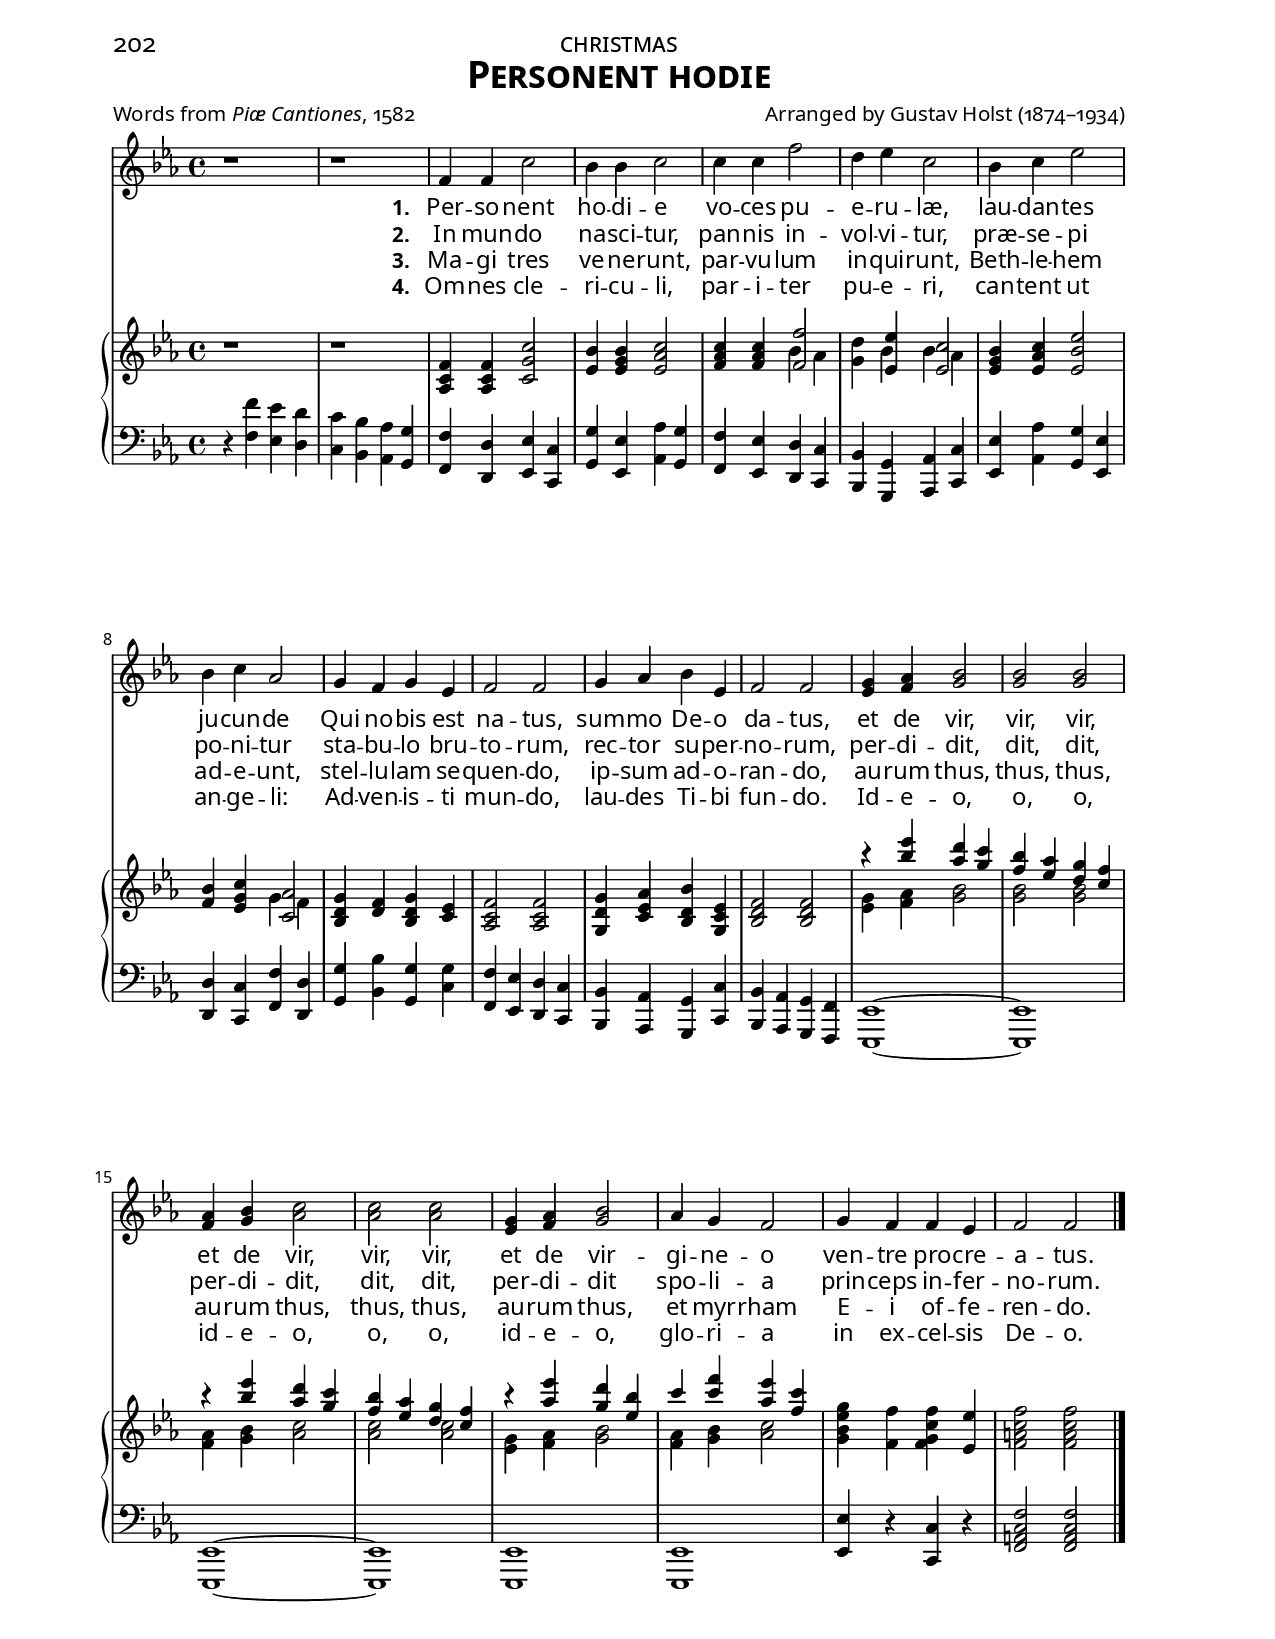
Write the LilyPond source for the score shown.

\version "2.14.2"
\include "util.ly"
\header {
  title = \markup{\override #'(font-name . "Garamond Premier Pro Semibold"){ \abs-fontsize #18 \smallCapsOldStyle"Personent hodie"}}
  poet = \markup \concat{"Words from " \italic "Piæ Cantiones" \oldStyleNum", 1582"}
  composer = \markup\oldStyleNum"Arranged by Gustav Holst (1874–1934)"
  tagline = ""
}
\paper {
  %print-all-headers = ##t
  paper-height = 11\in
  paper-width = 8.5\in
  indent = 0\in
  %system-system-spacing = #'((basic-distance . 10) (padding . 0))
  %system-system-spacing =
  %  #'((basic-distance . 0)
  %     (minimum-distance . 0)
  %     (padding . -0.35)
  %     (stretchability . 100))
  ragged-last-bottom = ##f
  ragged-bottom = ##f
  two-sided = ##t
  inner-margin = 1\in
  outer-margin = 0.75\in
  top-margin = 0.26\in
  bottom-margin = 0.25\in
  first-page-number = #202
  print-first-page-number = ##t
  headerLine = \markup{\override #'(font-name . "Garamond Premier Pro") \smallCapsOldStyle"christmas"}
  oddHeaderMarkup = \markup\fill-line{
     \override #'(font-name . "Garamond Premier Pro")\abs-fontsize #12.5
     \combine 
        \fill-line{"" \on-the-fly #print-page-number-check-first
        \oldStylePageNum""
        }
        \fill-line{\headerLine}
  }
  evenHeaderMarkup = \markup {
     \override #'(font-name . "Garamond Premier Pro")\abs-fontsize #12.5
     \combine
        \on-the-fly #print-page-number-check-first
        \oldStylePageNum""
        \fill-line{\headerLine}
  }
}
#(set-global-staff-size 18) \paper{ #(define fonts (make-pango-font-tree "Garamond Premier Pro" "Garamond Premier Pro" "Garamond Premier Pro" (/ 18 20))) }
global = {
  \key ees \major
  \time 4/4
  \autoBeamOff
}

sopMusic = \relative c' {
  b'1\rest |
  b1\rest |
  \oneVoice
  f4 f c'2 |
  bes4 bes c2 |
  c4 c f2 |
  d4 ees c2 |
  
  bes4 c ees2 |
  bes4 c aes2 |
  g4 f g ees |
  f2 f |
  g4 aes bes ees, |
  f2 f |
  <ees g>4 <f aes> <bes g>2 |
  
  <bes g> <bes g> |
  <aes f>4 <bes g> <c aes>2 |
  <c aes> <c aes> |
  <g ees>4 <aes f> <bes g>2 |
  aes4 g f2 |
  g4 f f ees |
  f2 f \bar "|."
}
sopWords = \lyricmode {
  
}

altoMusic = \relative c' {
  
}
altoWords = \lyricmode {
  \set stanza = #"1. "
  Per -- so -- nent ho -- di -- e
  vo -- ces pu -- e -- ru -- læ,
  lau -- dan -- tes ju -- cun -- de
  Qui no -- bis est na -- tus,
  sum -- mo De -- o da -- tus,
  et de vir, vir, vir,
  et de vir, vir, vir,
  et de vir -- gi -- ne -- o
  ven -- tre pro -- cre -- a -- tus.
}
altoWordsII = \lyricmode {
%\markup\italic
  \set stanza = #"2. "
  In mun -- do na -- sci -- tur,
  pan -- nis in -- vol -- vi -- tur,
  præ -- se -- pi po -- ni -- tur
  sta -- bu -- lo bru -- to -- rum,
  rec -- tor su -- per -- no -- rum,
  per -- di -- dit, dit, dit,
  per -- di -- dit, dit, dit,
  per -- di -- dit spo -- li -- a
  prin -- ceps in -- fer -- no -- rum.
}
altoWordsIII = \lyricmode {
  \set stanza = #"3. "
  Ma -- gi tres ve -- ne -- runt,
  par -- vu -- lum in -- qui -- runt,
  Beth -- le -- hem ad -- e -- unt,
  stel -- lu -- lam se -- quen -- do,
  ip -- sum ad -- o -- ran -- do,
  au -- rum thus, thus, thus,
  au -- rum thus, thus, thus,
  au -- rum thus, et myr -- rham
  E -- i of -- fe -- ren -- do.
}
altoWordsIV = \lyricmode {
  \set stanza = #"4. "
  Om -- nes cle -- ri -- cu -- li,
  par -- i -- ter pu -- e -- ri,
  can -- tent ut an -- ge -- li:
  Ad -- ven -- is -- ti mun -- do,
  lau -- des Ti -- bi fun -- do.
  Id -- e -- o, o, o,
  id -- e -- o, o, o,
  id -- e -- o, glo -- ri -- a
  in ex -- cel -- sis De -- o.
}
altoWordsV = \lyricmode {
  \set stanza = #"5. "
  \set ignoreMelismata = ##t
}
altoWordsVI = \lyricmode {
  \set stanza = #"6. "
  \set ignoreMelismata = ##t
}
tenorMusic = \relative c' {
  
}
tenorWords = \lyricmode {

}

bassMusic = \relative c {
 
}
bassWords = \lyricmode {

}

pianoRH = \relative c' {
  r1 |
  r1 |
  <f c aes>4 q <c g' c>2 |
  <ees bes'>4 <ees g bes> <ees aes c>2 |
  <f aes c>4 q << <f f'>2 \\ {bes4 aes} >> |
  <g d'>4 << {<ees ees'> <ees c'>2} \\ {bes'4 bes aes} >> |
  
  <ees g bes>4 <ees aes c> <ees bes' ees>2 |
  <f bes>4 <ees g c> << <c aes'>2 \\ {g'4 f} >> |
  <g d bes>4 <f d> <g d bes> <ees c> |
  <f c aes>2 q |
  <g d g,>4 <aes ees c> <bes d, bes> <ees, c g> |
  <f d bes>2 q |
  << {b'4\rest <bes ees> <aes d> <g c>} \\ {<g, ees>4 <aes f> <bes g>2} >> |
  
  <<
    {
      <f' bes>4 <ees aes> <d g> <c f> |
      b'4\rest <bes ees> <aes d> <g c> |
      <f bes>4 <ees aes> <d g> <c f> |
      b'4\rest <aes ees'> <g d'> <ees bes'> |
      c'4 <c f> <aes ees'> <f c'> |
    } \\
    {
      <g, bes>2 q|
      <f aes>4 <g bes> <aes c>2 |
      q q |
      <g ees>4 <aes f> <bes g>2 |
      <aes f>4 <bes g> <c aes>2 |
    }
  >>
  <g bes ees g>4 <f f'> <f g c f> <ees ees'> |
  <f a c f>2 q \bar "||"
}
pianoLH = \relative c' {
  r4 <f f,> <ees ees,> <d d,> |
  <c c,> <bes bes,> <aes aes,> <g g,> |
  <f f,> <d d,> <ees ees,> <c c,> |
  <g g'> <ees ees'> <aes aes'> <g g'> |
  <f f'> <ees ees'> <d d'> <c c'> |
  <bes bes'> <g g'> <aes aes'> <c c'> |
  
  <ees ees'> <aes aes'> <g g'> <ees ees'> |
  <d d'> <c c'> <f f'> <d d'> |
  <g g'> <bes bes'> <g g'> <c g'> |
  <f f,> <ees ees,> <d d,> <c c,> |
  <bes bes,> <aes aes,> <g g,> <c c,> |
  <bes bes,> <aes aes,> <g g,> <f f,> |
  <ees ees,>1~ |
  
  q |
  q~ |
  q |
  q |
  q |
  <ees ees'>4 r <c c'> r |
  <f a c f>2 q \bar "|."
}

\score {
  <<
   \new ChoirStaff <<
    \new Staff = women <<
      \new Voice = "sopranos" { \voiceOne << \global \sopMusic >> }
      \new Voice = "altos" { \voiceTwo << \global \altoMusic >> }
    >>
    \new Lyrics \with { alignAboveContext = #"women" \override VerticalAxisGroup #'nonstaff-relatedstaff-spacing = #'((basic-distance . 1))} \lyricsto "sopranos" \sopWords
    \new Lyrics = "altosVI"  \with { alignBelowContext = #"women" } \lyricsto "sopranos" \altoWordsVI
    \new Lyrics = "altosV"  \with { alignBelowContext = #"women" } \lyricsto "sopranos" \altoWordsV
    \new Lyrics = "altosIV"  \with { alignBelowContext = #"women" } \lyricsto "sopranos" \altoWordsIV
    \new Lyrics = "altosIII"  \with { alignBelowContext = #"women" } \lyricsto "sopranos" \altoWordsIII
    \new Lyrics = "altosII"  \with { alignBelowContext = #"women" } \lyricsto "sopranos" \altoWordsII
    \new Lyrics = "altos"  \with { alignBelowContext = #"women" } \lyricsto "sopranos" \altoWords
  >>
    \new PianoStaff << \new Staff { \new Voice { \global \pianoRH } } \new Staff { \clef "bass" \global \pianoLH } >>
  >>
  \layout {
  \context {
    \Lyrics
    \override LyricText #'font-size = #1.3
  }
    \context {
      \Score
      \override SpacingSpanner #'base-shortest-duration = #(ly:make-moment 1 8)
      \override SpacingSpanner #'common-shortest-duration = #(ly:make-moment 1 4)
    }
    \context {
      % Remove all empty staves
      % \Staff \RemoveEmptyStaves \override VerticalAxisGroup #'remove-first = ##t
    }
    \context {
      \Lyrics
      \override LyricText #'X-offset = #center-on-word
    }
  }
}

